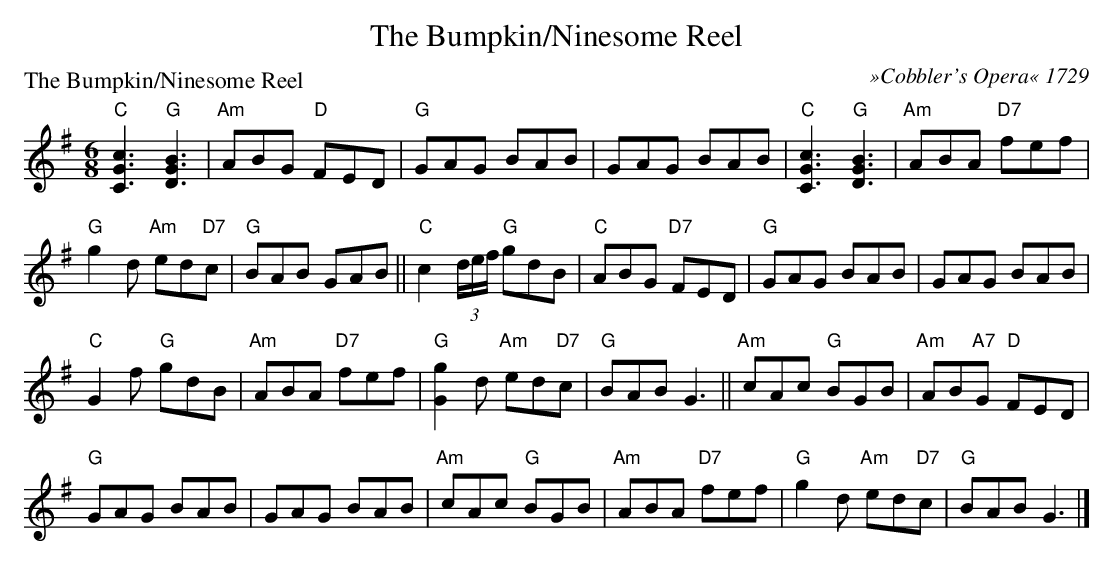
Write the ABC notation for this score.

X:1
T:The Bumpkin/Ninesome Reel
P:The Bumpkin/Ninesome Reel
C:»Cobbler's Opera« 1729
M:6/8
L:1/8
K:G
V:1
%%staves (1 2)
[V:1] "C"[c3G3C3] "G"[B3G3D3]|"Am"ABG "D"FED|"G"GAG BAB|GAG BAB|\
[V:1] "C"[c3G3C3] "G"[B3G3D3]|"Am"ABA "D7"fef|
[V:1]                                         "G"g2d "Am"ed"D7"c|"G"BAB GAB||\
[V:1] "C"c2 (3d/e/f/ "G"gdB|"C"ABG "D7"FED|"G"GAG BAB|GAG BAB|
[V:1] "C"G2f "G"gdB|"Am"ABA "D7"fef|"G"[g2G2]d "Am"ed"D7"c|"G"BAB G3||\
[V:1] "Am"cAc "G"BGB|"Am"AB"A7"G "D"FED|
[V:1]                                   "G"GAG BAB|GAG BAB|\
[V:1] "Am"cAc "G"BGB|"Am"ABA "D7"fef|"G"g2d "Am"ed"D7"c|"G"BAB G3|]
